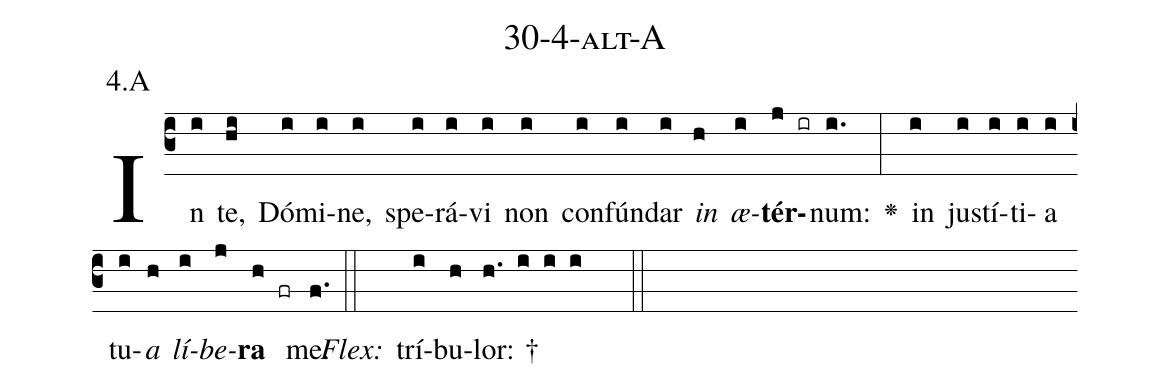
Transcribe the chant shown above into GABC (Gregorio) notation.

name: 30-4-alt-A;
annotation: 4.A;
%%
(c3)In(i) te,(hi) Dó(i)mi(i)ne,(i) spe(i)rá(i)vi(i) non(i) con(i)fún(i)dar(i) <i>in</i>(h) <i>æ</i>(i)<b>tér</b>(j ir)num:(i.) <v>\greheightstar</v>(:) in(i) jus(i)tí(i)ti(i)a(i) tu(i)<i>a</i>(h) <i>lí</i>(i)<i>be</i>(j)<b>ra</b>(h fr) me.(f.) (::)
<i>Flex:</i>()  trí(i)bu(h)lor: †(h. i i i  ::)

%E(i) u(h) o(i) u(j) a(h) e.(f.) (::)
